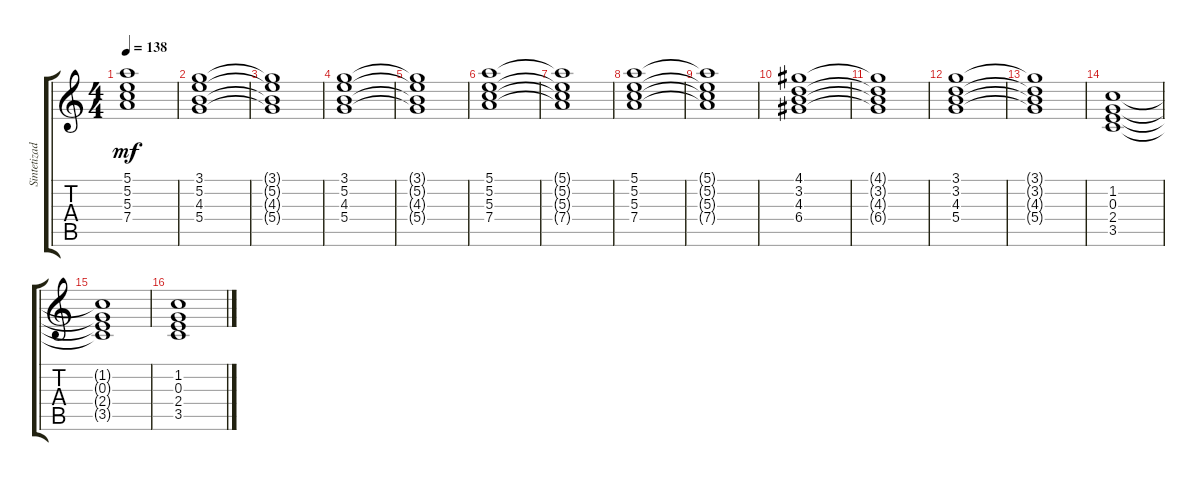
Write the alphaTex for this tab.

\track ("Sintetizador 1" "Sintetizad") {instrument electricbassfinger}
\staff {score tabs}
\tuning (E4 B3 G3 D3 A2 E2) {hide}
\ts (4 4)
\tempo 138
\clef g2
\ks c
(5.1{t} 5.2{t} 5.3{t} 7.4{t}).1{dy mf} |
(3.1 5.2 4.3 5.4).1 |
(3.1{t} 5.2{t} 4.3{t} 5.4{t}).1 |
(3.1 5.2 4.3 5.4).1 |
(3.1{t} 5.2{t} 4.3{t} 5.4{t}).1 |
(5.1 5.2 5.3 7.4).1 |
(5.1{t} 5.2{t} 5.3{t} 7.4{t}).1 |
(5.1 5.2 5.3 7.4).1 |
(5.1{t} 5.2{t} 5.3{t} 7.4{t}).1 |
(4.1 3.2 4.3 6.4).1 |
(4.1{t} 3.2{t} 4.3{t} 6.4{t}).1 |
(3.1 3.2 4.3 5.4).1 |
(3.1{t} 3.2{t} 4.3{t} 5.4{t}).1 |
(1.2 0.3 2.4 3.5).1 |
(1.2{t} 0.3{t} 2.4{t} 3.5{t}).1 |
(1.2 0.3 2.4 3.5).1
